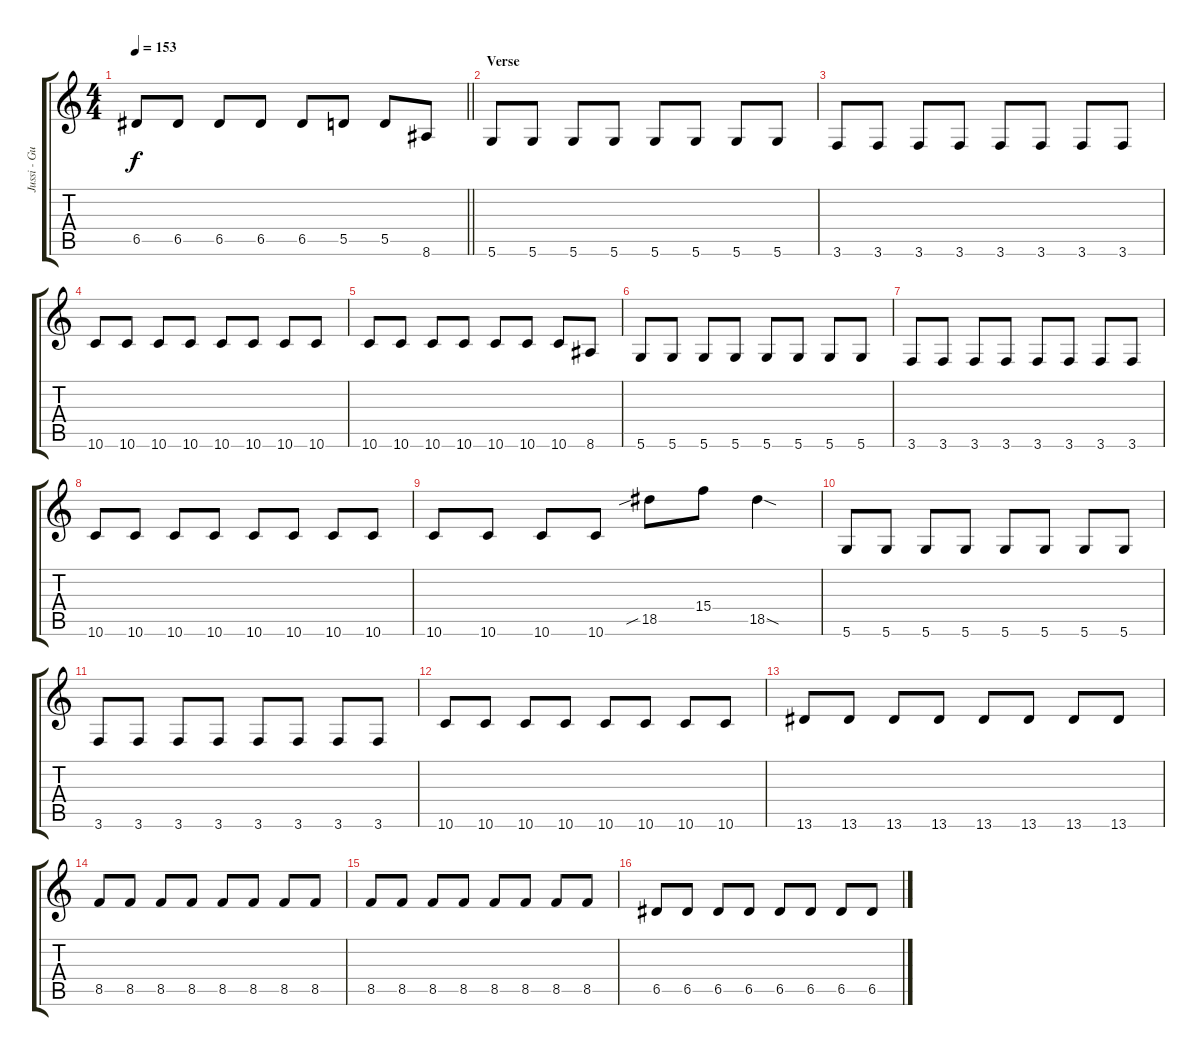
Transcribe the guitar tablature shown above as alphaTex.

\track ("Jussi - Guitar" "Jussi - Gu") {instrument overdrivenguitar}
\staff {score tabs}
\tuning (E4 B3 G3 D3 A2 D2) {hide}
\ts (4 4)
\tempo 153
\clef g2
\barLineRight lightlight
\ks c
6.5.8{dy f} 6.5.8 6.5.8 6.5.8 6.5.8 5.5.8 5.5.8 8.6.8 |
\section ("" "Verse")
5.6.8{instrument lead8bassandlead} 5.6.8 5.6.8 5.6.8 5.6.8 5.6.8 5.6.8 5.6.8 |
3.6.8 3.6.8 3.6.8 3.6.8 3.6.8 3.6.8 3.6.8 3.6.8 |
10.6.8 10.6.8 10.6.8 10.6.8 10.6.8 10.6.8 10.6.8 10.6.8 |
10.6.8 10.6.8 10.6.8 10.6.8 10.6.8 10.6.8 10.6.8 8.6.8 |
5.6.8 5.6.8 5.6.8 5.6.8 5.6.8 5.6.8 5.6.8 5.6.8 |
3.6.8 3.6.8 3.6.8 3.6.8 3.6.8 3.6.8 3.6.8 3.6.8 |
10.6.8 10.6.8 10.6.8 10.6.8 10.6.8 10.6.8 10.6.8 10.6.8 |
10.6.8 10.6.8 10.6.8 10.6.8 18.5{sib}.8 15.4.8 18.5{sod}.4 |
5.6.8 5.6.8 5.6.8 5.6.8 5.6.8 5.6.8 5.6.8 5.6.8 |
3.6.8 3.6.8 3.6.8 3.6.8 3.6.8 3.6.8 3.6.8 3.6.8 |
10.6.8 10.6.8 10.6.8 10.6.8 10.6.8 10.6.8 10.6.8 10.6.8 |
13.6.8 13.6.8 13.6.8 13.6.8 13.6.8 13.6.8 13.6.8 13.6.8 |
8.5.8 8.5.8 8.5.8 8.5.8 8.5.8 8.5.8 8.5.8 8.5.8 |
8.5.8 8.5.8 8.5.8 8.5.8 8.5.8 8.5.8 8.5.8 8.5.8 |
6.5.8 6.5.8 6.5.8 6.5.8 6.5.8 6.5.8 6.5.8 6.5.8
